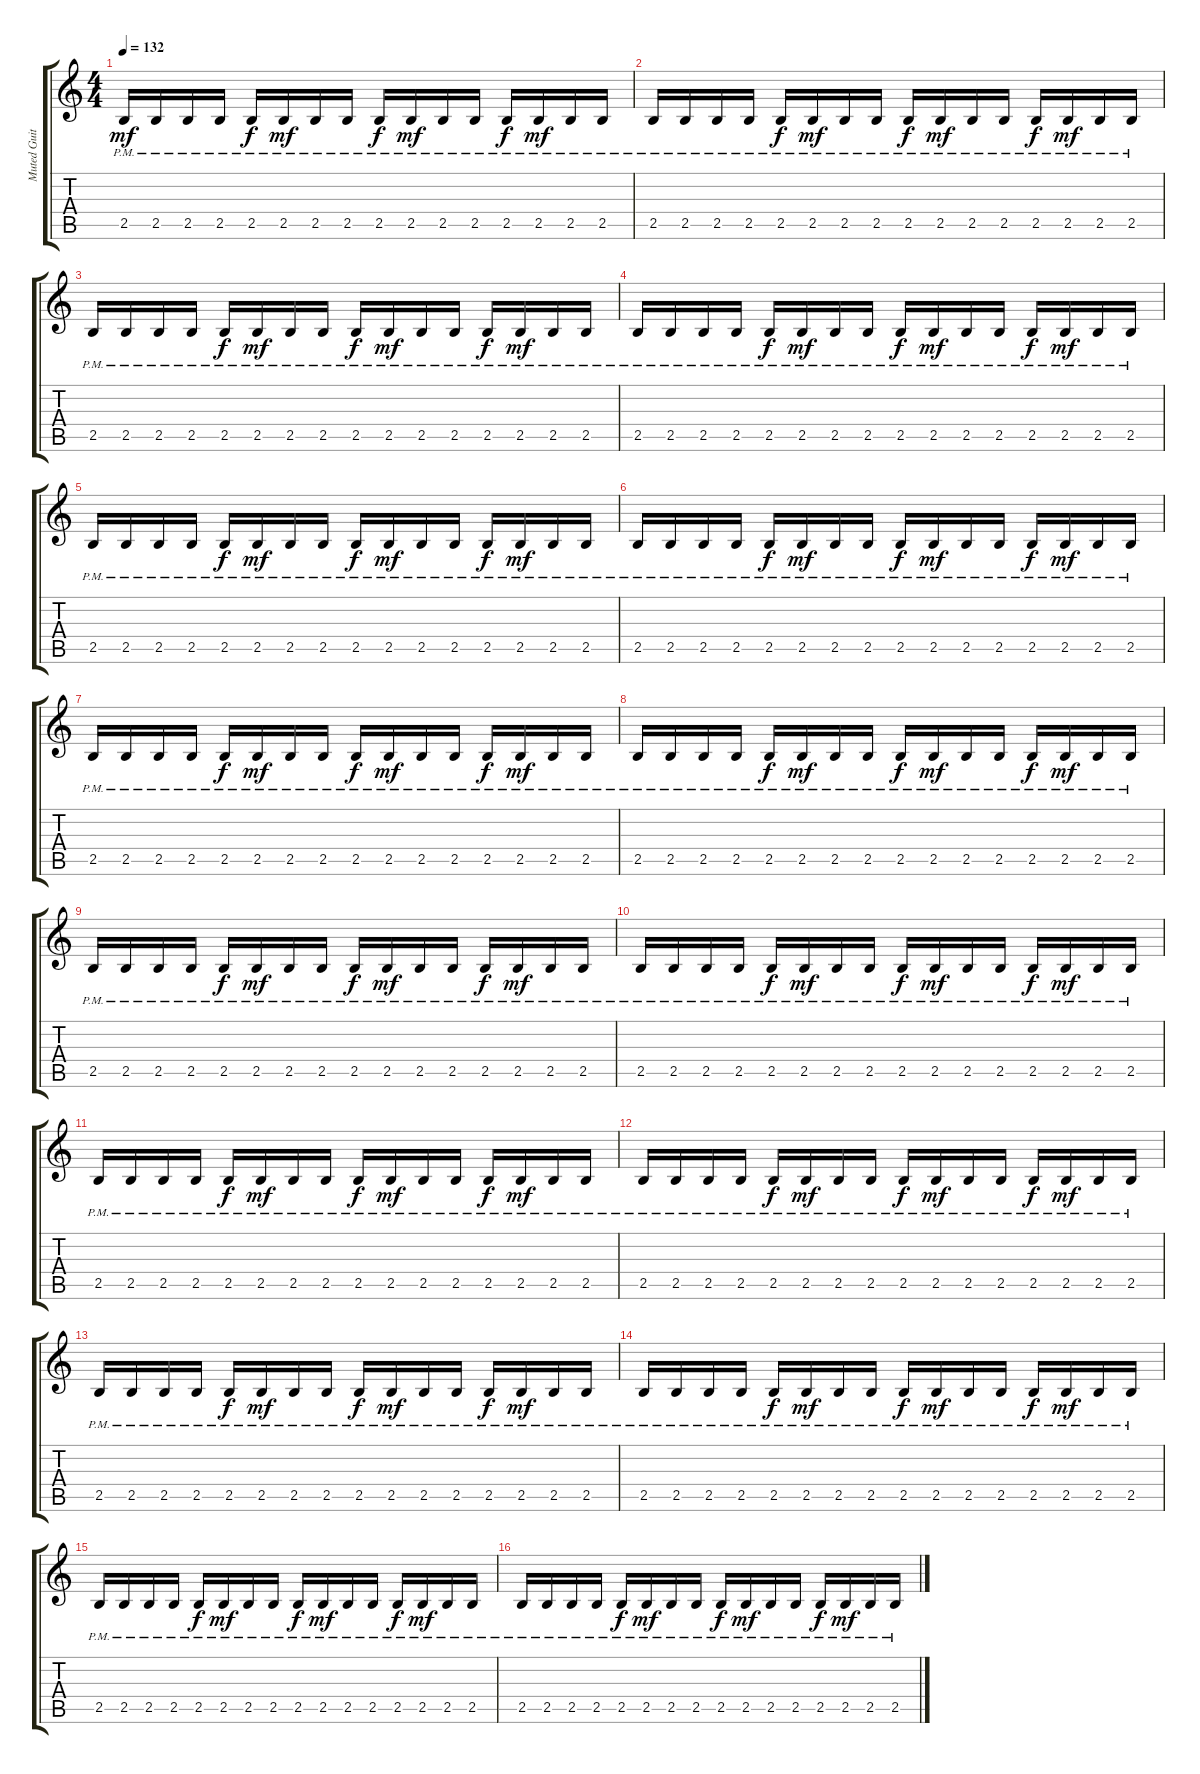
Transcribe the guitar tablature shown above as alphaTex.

\track ("Muted Guitar" "Muted Guit") {instrument electricguitarmuted}
\staff {score tabs}
\tuning (E4 B3 G3 D3 A2 E2) {hide}
\ts (4 4)
\tempo 132
\clef g2
\ks c
2.5{pm}.16{dy mf} 2.5{pm}.16 2.5{pm}.16 2.5{pm}.16 2.5{pm}.16{dy f} 2.5{pm}.16{dy mf} 2.5{pm}.16 2.5{pm}.16 2.5{pm}.16{dy f} 2.5{pm}.16{dy mf} 2.5{pm}.16 2.5{pm}.16 2.5{pm}.16{dy f} 2.5{pm}.16{dy mf} 2.5{pm}.16 2.5{pm}.16 |
2.5{pm}.16 2.5{pm}.16 2.5{pm}.16 2.5{pm}.16 2.5{pm}.16{dy f} 2.5{pm}.16{dy mf} 2.5{pm}.16 2.5{pm}.16 2.5{pm}.16{dy f} 2.5{pm}.16{dy mf} 2.5{pm}.16 2.5{pm}.16 2.5{pm}.16{dy f} 2.5{pm}.16{dy mf} 2.5{pm}.16 2.5{pm}.16 |
2.5{pm}.16 2.5{pm}.16 2.5{pm}.16 2.5{pm}.16 2.5{pm}.16{dy f} 2.5{pm}.16{dy mf} 2.5{pm}.16 2.5{pm}.16 2.5{pm}.16{dy f} 2.5{pm}.16{dy mf} 2.5{pm}.16 2.5{pm}.16 2.5{pm}.16{dy f} 2.5{pm}.16{dy mf} 2.5{pm}.16 2.5{pm}.16 |
2.5{pm}.16 2.5{pm}.16 2.5{pm}.16 2.5{pm}.16 2.5{pm}.16{dy f} 2.5{pm}.16{dy mf} 2.5{pm}.16 2.5{pm}.16 2.5{pm}.16{dy f} 2.5{pm}.16{dy mf} 2.5{pm}.16 2.5{pm}.16 2.5{pm}.16{dy f} 2.5{pm}.16{dy mf} 2.5{pm}.16 2.5{pm}.16 |
2.5{pm}.16 2.5{pm}.16 2.5{pm}.16 2.5{pm}.16 2.5{pm}.16{dy f} 2.5{pm}.16{dy mf} 2.5{pm}.16 2.5{pm}.16 2.5{pm}.16{dy f} 2.5{pm}.16{dy mf} 2.5{pm}.16 2.5{pm}.16 2.5{pm}.16{dy f} 2.5{pm}.16{dy mf} 2.5{pm}.16 2.5{pm}.16 |
2.5{pm}.16 2.5{pm}.16 2.5{pm}.16 2.5{pm}.16 2.5{pm}.16{dy f} 2.5{pm}.16{dy mf} 2.5{pm}.16 2.5{pm}.16 2.5{pm}.16{dy f} 2.5{pm}.16{dy mf} 2.5{pm}.16 2.5{pm}.16 2.5{pm}.16{dy f} 2.5{pm}.16{dy mf} 2.5{pm}.16 2.5{pm}.16 |
2.5{pm}.16 2.5{pm}.16 2.5{pm}.16 2.5{pm}.16 2.5{pm}.16{dy f} 2.5{pm}.16{dy mf} 2.5{pm}.16 2.5{pm}.16 2.5{pm}.16{dy f} 2.5{pm}.16{dy mf} 2.5{pm}.16 2.5{pm}.16 2.5{pm}.16{dy f} 2.5{pm}.16{dy mf} 2.5{pm}.16 2.5{pm}.16 |
2.5{pm}.16 2.5{pm}.16 2.5{pm}.16 2.5{pm}.16 2.5{pm}.16{dy f} 2.5{pm}.16{dy mf} 2.5{pm}.16 2.5{pm}.16 2.5{pm}.16{dy f} 2.5{pm}.16{dy mf} 2.5{pm}.16 2.5{pm}.16 2.5{pm}.16{dy f} 2.5{pm}.16{dy mf} 2.5{pm}.16 2.5{pm}.16 |
2.5{pm}.16 2.5{pm}.16 2.5{pm}.16 2.5{pm}.16 2.5{pm}.16{dy f} 2.5{pm}.16{dy mf} 2.5{pm}.16 2.5{pm}.16 2.5{pm}.16{dy f} 2.5{pm}.16{dy mf} 2.5{pm}.16 2.5{pm}.16 2.5{pm}.16{dy f} 2.5{pm}.16{dy mf} 2.5{pm}.16 2.5{pm}.16 |
2.5{pm}.16 2.5{pm}.16 2.5{pm}.16 2.5{pm}.16 2.5{pm}.16{dy f} 2.5{pm}.16{dy mf} 2.5{pm}.16 2.5{pm}.16 2.5{pm}.16{dy f} 2.5{pm}.16{dy mf} 2.5{pm}.16 2.5{pm}.16 2.5{pm}.16{dy f} 2.5{pm}.16{dy mf} 2.5{pm}.16 2.5{pm}.16 |
2.5{pm}.16 2.5{pm}.16 2.5{pm}.16 2.5{pm}.16 2.5{pm}.16{dy f} 2.5{pm}.16{dy mf} 2.5{pm}.16 2.5{pm}.16 2.5{pm}.16{dy f} 2.5{pm}.16{dy mf} 2.5{pm}.16 2.5{pm}.16 2.5{pm}.16{dy f} 2.5{pm}.16{dy mf} 2.5{pm}.16 2.5{pm}.16 |
2.5{pm}.16 2.5{pm}.16 2.5{pm}.16 2.5{pm}.16 2.5{pm}.16{dy f} 2.5{pm}.16{dy mf} 2.5{pm}.16 2.5{pm}.16 2.5{pm}.16{dy f} 2.5{pm}.16{dy mf} 2.5{pm}.16 2.5{pm}.16 2.5{pm}.16{dy f} 2.5{pm}.16{dy mf} 2.5{pm}.16 2.5{pm}.16 |
2.5{pm}.16 2.5{pm}.16 2.5{pm}.16 2.5{pm}.16 2.5{pm}.16{dy f} 2.5{pm}.16{dy mf} 2.5{pm}.16 2.5{pm}.16 2.5{pm}.16{dy f} 2.5{pm}.16{dy mf} 2.5{pm}.16 2.5{pm}.16 2.5{pm}.16{dy f} 2.5{pm}.16{dy mf} 2.5{pm}.16 2.5{pm}.16 |
2.5{pm}.16 2.5{pm}.16 2.5{pm}.16 2.5{pm}.16 2.5{pm}.16{dy f} 2.5{pm}.16{dy mf} 2.5{pm}.16 2.5{pm}.16 2.5{pm}.16{dy f} 2.5{pm}.16{dy mf} 2.5{pm}.16 2.5{pm}.16 2.5{pm}.16{dy f} 2.5{pm}.16{dy mf} 2.5{pm}.16 2.5{pm}.16 |
2.5{pm}.16 2.5{pm}.16 2.5{pm}.16 2.5{pm}.16 2.5{pm}.16{dy f} 2.5{pm}.16{dy mf} 2.5{pm}.16 2.5{pm}.16 2.5{pm}.16{dy f} 2.5{pm}.16{dy mf} 2.5{pm}.16 2.5{pm}.16 2.5{pm}.16{dy f} 2.5{pm}.16{dy mf} 2.5{pm}.16 2.5{pm}.16 |
2.5{pm}.16 2.5{pm}.16 2.5{pm}.16 2.5{pm}.16 2.5{pm}.16{dy f} 2.5{pm}.16{dy mf} 2.5{pm}.16 2.5{pm}.16 2.5{pm}.16{dy f} 2.5{pm}.16{dy mf} 2.5{pm}.16 2.5{pm}.16 2.5{pm}.16{dy f} 2.5{pm}.16{dy mf} 2.5{pm}.16 2.5{pm}.16
